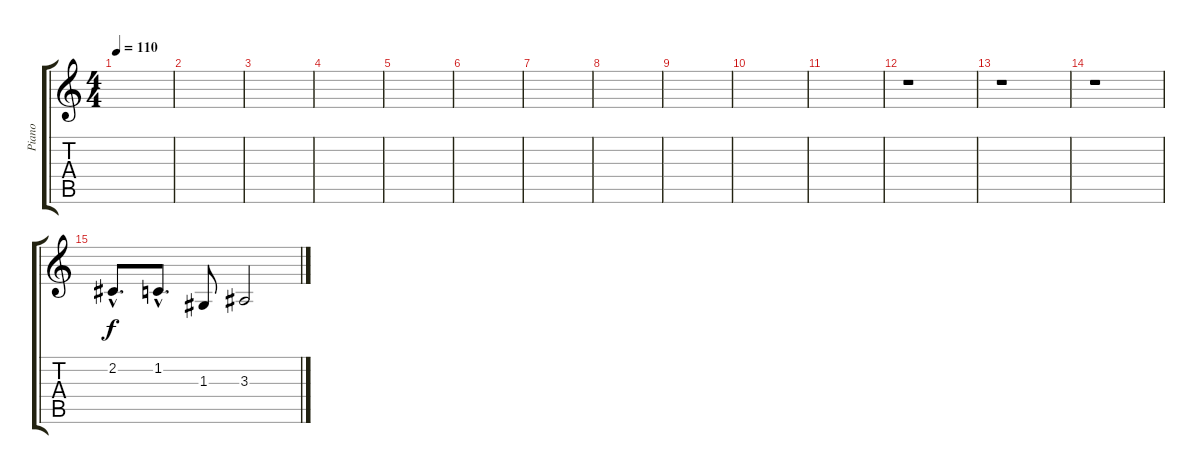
\track ("Piano" "Piano") {instrument acousticgrandpiano}
\staff {score tabs}
\tuning (E4 B3 G3 D3 A2 E2) {hide}
\ts (4 4)
\tempo 110
\clef g2
\ks c
|
|
|
|
|
|
|
|
|
|
|
r.1 |
r.1 |
r.1 |
2.2{hac}.8{d} 1.2{hac}.8{d} 1.3.8 3.3.2
